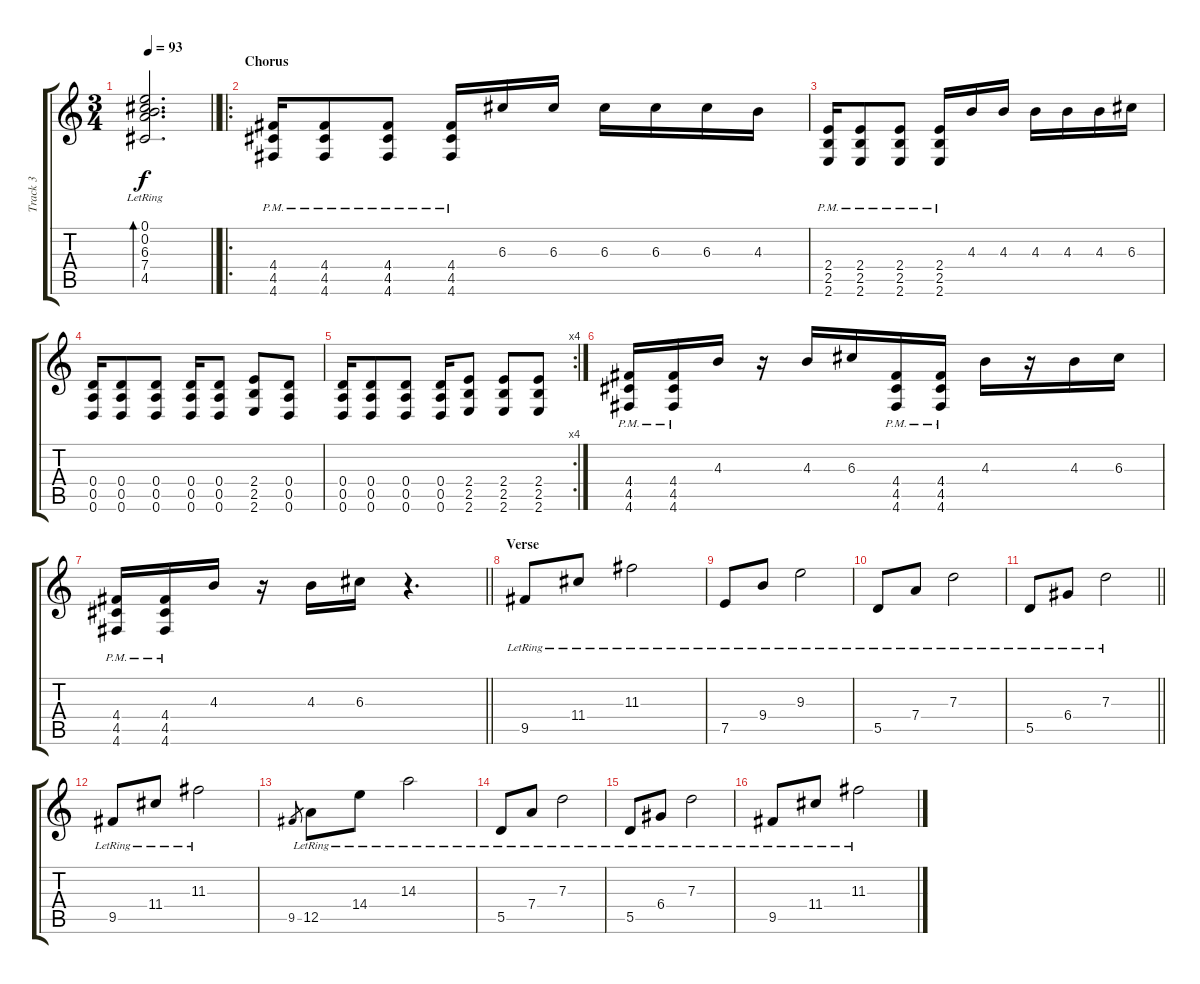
\track ("Track 3" "Track 3") {instrument acousticguitarsteel}
\staff {score tabs}
\tuning (E4 B3 G3 D3 A2 D2) {hide}
\ts (3 4)
\tempo 93
\clef g2
\barLineRight lightlight
\ks c
(0.1{lr} 0.2{lr} 6.3{lr} 7.4{lr} 4.5{lr}).2{d bd 480 dy f} |
\ro
\section ("" "Chorus")
(4.4{pm} 4.5{pm} 4.6{pm}).16{instrument distortionguitar} (4.4{pm} 4.5{pm} 4.6{pm}).8 (4.4{pm} 4.5{pm} 4.6{pm}).8 (4.4{pm} 4.5{pm} 4.6{pm}).16 6.3.16 6.3.16 6.3.16 6.3.16 6.3.16 4.3.16 |
(2.4{pm} 2.5{pm} 2.6{pm}).16 (2.4{pm} 2.5{pm} 2.6{pm}).8 (2.4{pm} 2.5{pm} 2.6{pm}).8 (2.4{pm} 2.5{pm} 2.6{pm}).16 4.3.16 4.3.16 4.3.16 4.3.16 4.3.16 6.3.16 |
(0.4 0.5 0.6).16 (0.4 0.5 0.6).8 (0.4 0.5 0.6).8 (0.4 0.5 0.6).16 (0.4 0.5 0.6).8 (2.4 2.5 2.6).8 (0.4 0.5 0.6).8 |
\rc 4
(0.4 0.5 0.6).16 (0.4 0.5 0.6).8 (0.4 0.5 0.6).8 (0.4 0.5 0.6).16 (2.4 2.5 2.6).8 (2.4 2.5 2.6).8 (2.4 2.5 2.6).8 |
(4.4{pm} 4.5{pm} 4.6{pm}).16 (4.4{pm} 4.5{pm} 4.6{pm}).16 4.3.16 r.16 4.3.16 6.3.16 (4.4{pm} 4.5{pm} 4.6{pm}).16 (4.4{pm} 4.5{pm} 4.6{pm}).16 4.3.16 r.16 4.3.16 6.3.16 |
\barLineRight lightlight
(4.4{pm} 4.5{pm} 4.6{pm}).16 (4.4{pm} 4.5{pm} 4.6{pm}).16 4.3.16 r.16 4.3.16 6.3.16 r.4{d} |
\section ("" "Verse")
9.5{lr}.8{instrument acousticguitarsteel} 11.4{lr}.8 11.3{lr}.2 |
7.5{lr}.8 9.4{lr}.8 9.3{lr}.2 |
5.5{lr}.8 7.4{lr}.8 7.3{lr}.2 |
\barLineRight lightlight
5.5{lr}.8 6.4{lr}.8 7.3{lr}.2 |
9.5{lr}.8 11.4{lr}.8 11.3{lr}.2 |
9.5.8{gr} 12.5{lr}.8 14.4{lr}.8 14.3{lr}.2 |
5.5{lr}.8 7.4{lr}.8 7.3{lr}.2 |
5.5{lr}.8 6.4{lr}.8 7.3{lr}.2 |
9.5{lr}.8{instrument acousticguitarsteel} 11.4{lr}.8 11.3{lr}.2
